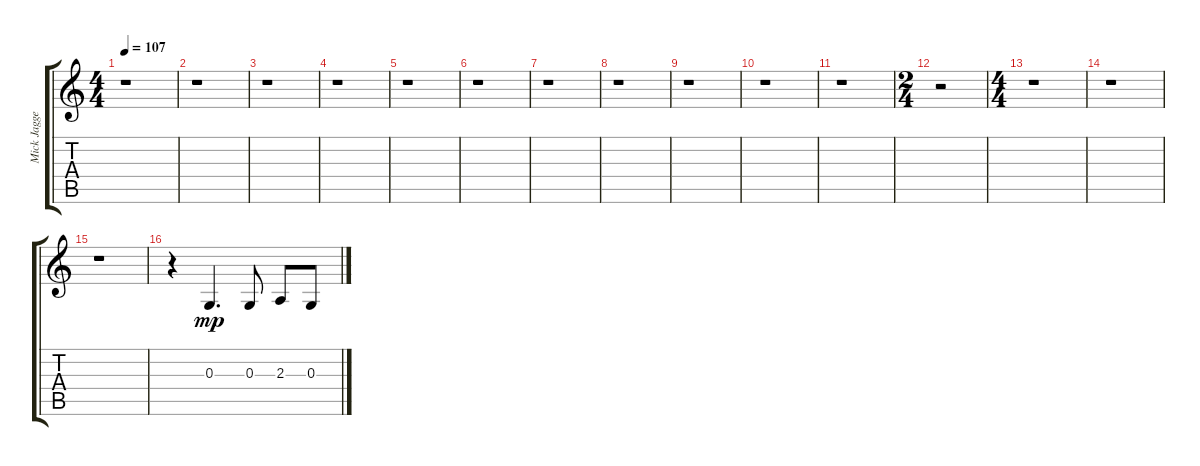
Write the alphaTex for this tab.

\track ("Mick Jagger" "Mick Jagge") {instrument clarinet}
\staff {score tabs}
\tuning (E4 B3 G3 D3 A2 E2) {hide}
\ts (4 4)
\tempo 107
\clef g2
\ks c
r.1{dy mp} |
r.1 |
r.1 |
r.1 |
r.1 |
r.1 |
r.1 |
r.1 |
r.1 |
r.1 |
r.1 |
\ts (2 4)
r.2 |
\ts (4 4)
r.1 |
r.1 |
r.1 |
r.4 0.3.4{d} 0.3.8 2.3.8 0.3.8
